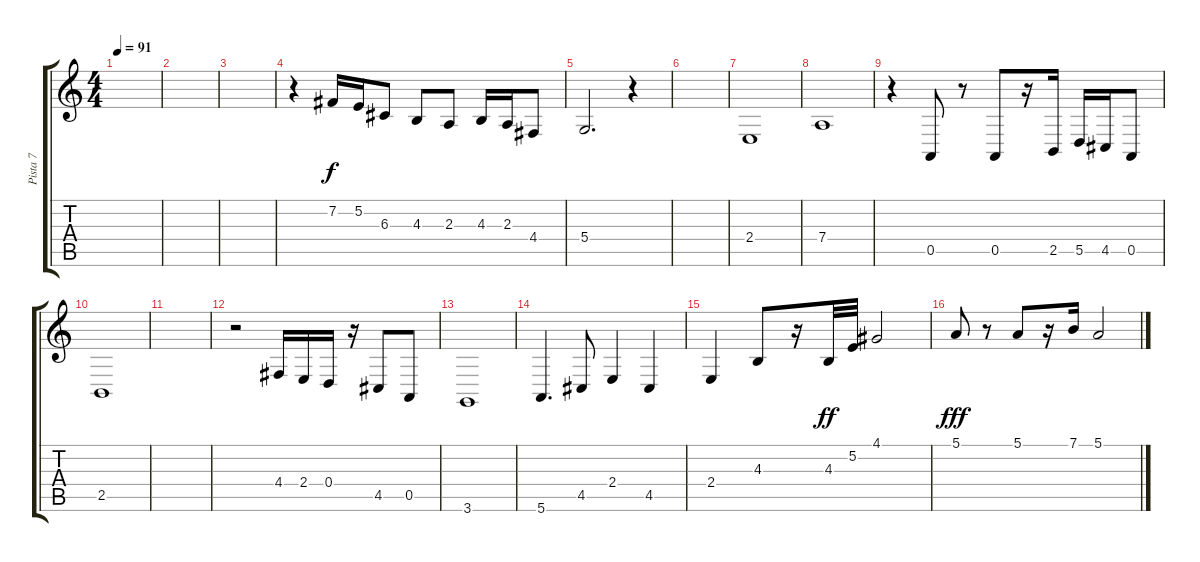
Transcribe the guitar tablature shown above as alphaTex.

\track ("Pista 7" "Pista 7") {instrument cello}
\staff {score tabs}
\tuning (E4 B3 G3 D3 A2 E2) {hide}
\ts (4 4)
\tempo 91
\clef g2
\ks c
|
|
|
r.4 7.2.16 5.2.16 6.3.8 4.3.8 2.3.8 4.3.16 2.3.16 4.4.8 |
5.4.2{d} r.4 |
|
2.4.1 |
7.4.1 |
r.4 0.5.8 r.8 0.5.8 r.16 2.5.16 5.5.16 4.5.16 0.5.8 |
2.5.1 |
|
r.2 4.4.16 2.4.16 0.4.16 r.16 4.5.8 0.5.8 |
3.6.1 |
5.6.4{d} 4.5.8 2.4.4 4.5.4 |
2.4.4 4.3.8 r.16 4.3.32{dy ff} 5.2.32 4.1.2 |
5.1.8{dy fff} r.8 5.1.8 r.16 7.1.16 5.1.2
